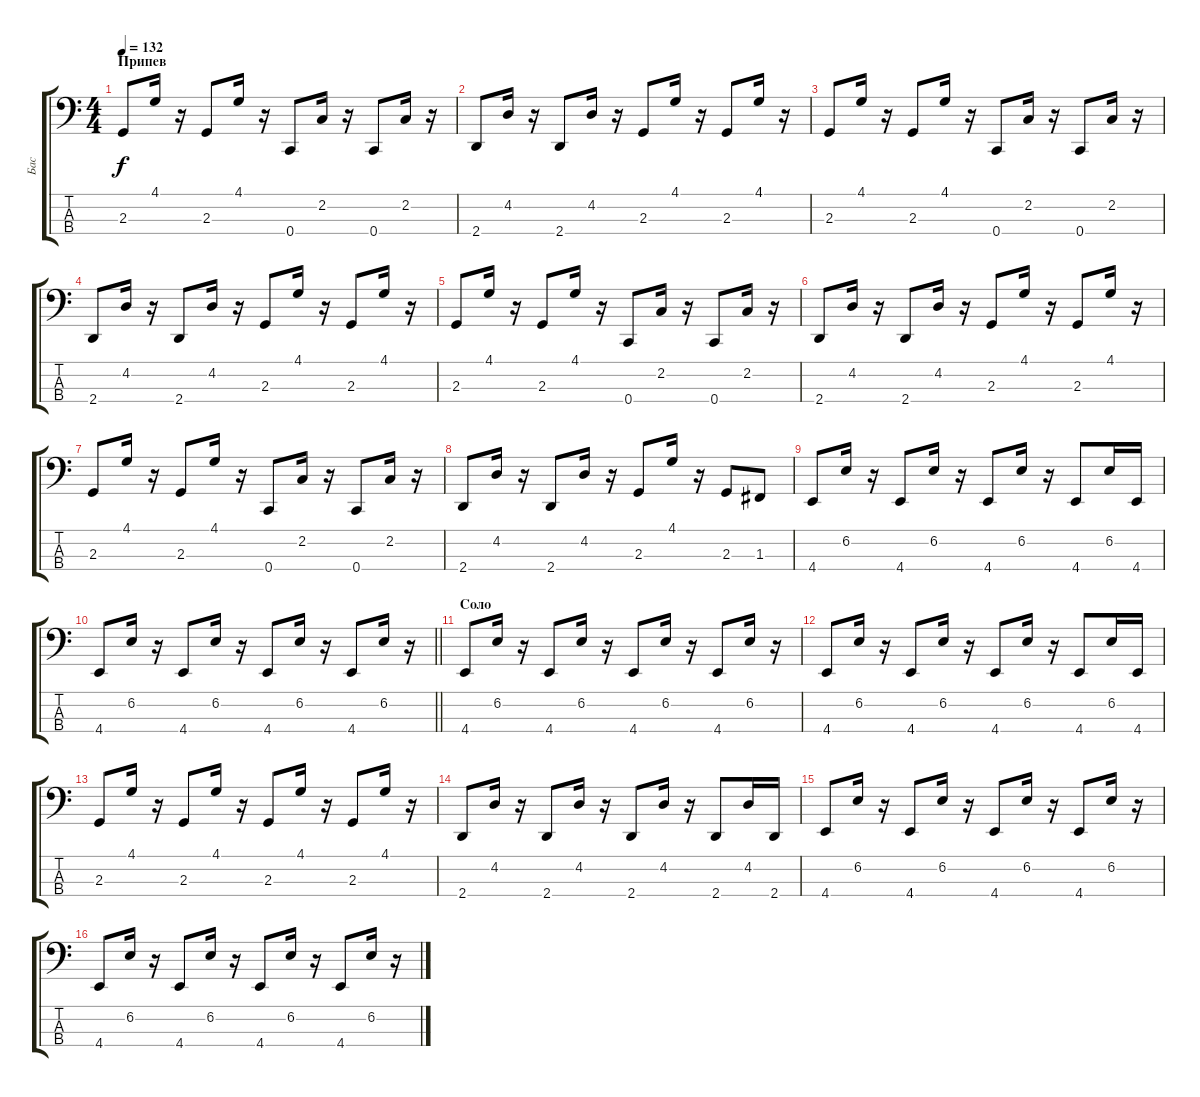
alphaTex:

\track ("Бас" "Бас") {instrument electricbassfinger}
\staff {score tabs}
\tuning (Eb2 Bb1 F1 C1) {hide}
\ts (4 4)
\section ("" "Припев")
\tempo 132
\clef f4
\ks c
2.3.8{dy f} 4.1.16 r.16 2.3.8 4.1.16 r.16 0.4.8 2.2.16 r.16 0.4.8 2.2.16 r.16 |
2.4.8 4.2.16 r.16 2.4.8 4.2.16 r.16 2.3.8 4.1.16 r.16 2.3.8 4.1.16 r.16 |
2.3.8 4.1.16 r.16 2.3.8 4.1.16 r.16 0.4.8 2.2.16 r.16 0.4.8 2.2.16 r.16 |
2.4.8 4.2.16 r.16 2.4.8 4.2.16 r.16 2.3.8 4.1.16 r.16 2.3.8 4.1.16 r.16 |
2.3.8 4.1.16 r.16 2.3.8 4.1.16 r.16 0.4.8 2.2.16 r.16 0.4.8 2.2.16 r.16 |
2.4.8 4.2.16 r.16 2.4.8 4.2.16 r.16 2.3.8 4.1.16 r.16 2.3.8 4.1.16 r.16 |
2.3.8 4.1.16 r.16 2.3.8 4.1.16 r.16 0.4.8 2.2.16 r.16 0.4.8 2.2.16 r.16 |
2.4.8 4.2.16 r.16 2.4.8 4.2.16 r.16 2.3.8 4.1.16 r.16 2.3.8 1.3.8 |
4.4.8 6.2.16 r.16 4.4.8 6.2.16 r.16 4.4.8 6.2.16 r.16 4.4.8 6.2.16 4.4.16 |
\barLineRight lightlight
4.4.8 6.2.16 r.16 4.4.8 6.2.16 r.16 4.4.8 6.2.16 r.16 4.4.8 6.2.16 r.16 |
\section ("" "Соло")
4.4.8 6.2.16 r.16 4.4.8 6.2.16 r.16 4.4.8 6.2.16 r.16 4.4.8 6.2.16 r.16 |
4.4.8 6.2.16 r.16 4.4.8 6.2.16 r.16 4.4.8 6.2.16 r.16 4.4.8 6.2.16 4.4.16 |
2.3.8 4.1.16 r.16 2.3.8 4.1.16 r.16 2.3.8 4.1.16 r.16 2.3.8 4.1.16 r.16 |
2.4.8 4.2.16 r.16 2.4.8 4.2.16 r.16 2.4.8 4.2.16 r.16 2.4.8 4.2.16 2.4.16 |
4.4.8 6.2.16 r.16 4.4.8 6.2.16 r.16 4.4.8 6.2.16 r.16 4.4.8 6.2.16 r.16 |
4.4.8 6.2.16 r.16 4.4.8 6.2.16 r.16 4.4.8 6.2.16 r.16 4.4.8 6.2.16 r.16
